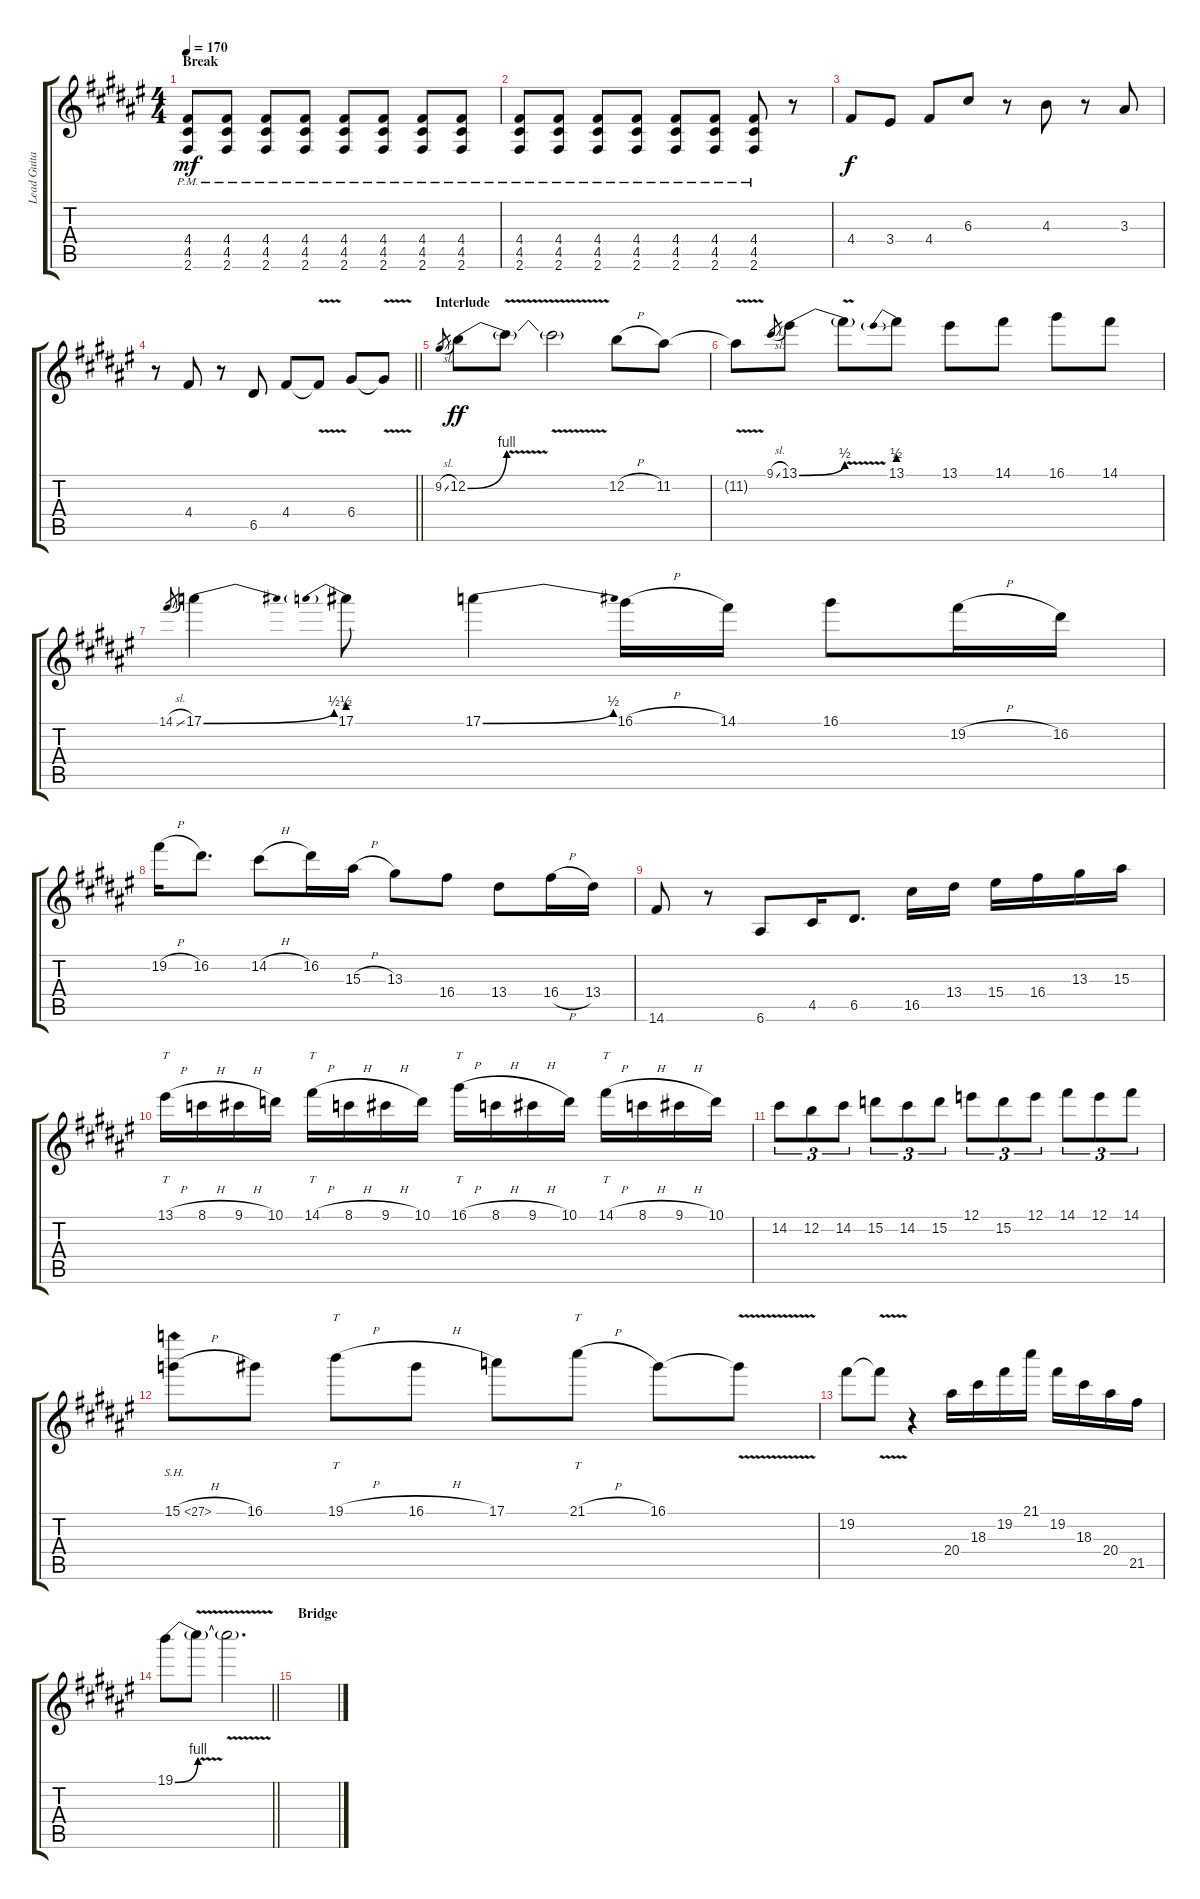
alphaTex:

\track ("Lead Guitar" "Lead Guita") {instrument overdrivenguitar}
\staff {score tabs}
\tuning (E4 B3 G3 D3 A2 E2) {hide}
\ts (4 4)
\section ("" "Break")
\tempo 170
\clef g2
\ks f#
(4.4{pm} 4.5{pm} 2.6{pm}).8{dy mf} (4.4{pm} 4.5{pm} 2.6{pm}).8 (4.4{pm} 4.5{pm} 2.6{pm}).8 (4.4{pm} 4.5{pm} 2.6{pm}).8 (4.4{pm} 4.5{pm} 2.6{pm}).8 (4.4{pm} 4.5{pm} 2.6{pm}).8 (4.4{pm} 4.5{pm} 2.6{pm}).8 (4.4{pm} 4.5{pm} 2.6{pm}).8 |
(4.4{pm} 4.5{pm} 2.6{pm}).8 (4.4{pm} 4.5{pm} 2.6{pm}).8 (4.4{pm} 4.5{pm} 2.6{pm}).8 (4.4{pm} 4.5{pm} 2.6{pm}).8 (4.4{pm} 4.5{pm} 2.6{pm}).8 (4.4{pm} 4.5{pm} 2.6{pm}).8 (4.4{pm} 4.5{pm} 2.6{pm}).8 r.8 |
4.4.8{dy f} 3.4.8 4.4.8 6.3.8 r.8 4.3.8 r.8 3.3.8 |
\barLineRight lightlight
r.8 4.4.8 r.8 6.5.8 4.4.8 4.4{v t}.8 6.4.8 6.4{v t}.8 |
\section ("" "Interlude")
9.2{sl}.8{gr} 12.2{be (bend 0 0 60 4)}.8{dy ff} 12.2{v t}.8 12.2{v t}.2 12.2{h}.8 11.2.8 |
11.2{v t}.8 9.1{sl}.8{gr} 13.1{be (bend 0 0 60 2)}.8 13.1{v t}.8 13.1{be (prebend 0 2 60 2)}.8 13.1.8 14.1.8 16.1.8 14.1.8 |
14.1{sl}.8{gr} 17.1{be (bend 0 0 60 2)}.4 17.1{be (prebend 0 2 60 2)}.8 17.1{be (bend 0 0 60 2)}.4 16.1{h}.16 14.1.16 16.1.8 19.2{h}.16 16.2.16 |
19.2{h}.16 16.2.8{d} 14.2{h}.8 16.2.16 15.3{h}.16 13.3.8 16.4.8 13.4.8 16.4{h}.16 13.4.16 |
14.6.8 r.8 6.6.8 4.5.16 6.5.8{d} 16.5.16 13.4.16 15.4.16 16.4.16 13.3.16 15.3.16 |
13.1{h}.16{tt} 8.1{h}.16 9.1{h}.16 10.1.16 14.1{h}.16{tt} 8.1{h}.16 9.1{h}.16 10.1.16 16.1{h}.16{tt} 8.1{h}.16 9.1{h}.16 10.1.16 14.1{h}.16{tt} 8.1{h}.16 9.1{h}.16 10.1.16 |
14.2.8{tu (3 2)} 12.2.8{tu (3 2)} 14.2.8{tu (3 2)} 15.2.8{tu (3 2)} 14.2.8{tu (3 2)} 15.2.8{tu (3 2)} 12.1.8{tu (3 2)} 15.2.8{tu (3 2)} 12.1.8{tu (3 2)} 14.1.8{tu (3 2)} 12.1.8{tu (3 2)} 14.1.8{tu (3 2)} |
15.1{sh 12 h}.8 16.1.8 19.1{h}.8{tt} 16.1{h}.8 17.1.8 21.1{h}.8{tt} 16.1.8 16.1{v t}.8 |
19.2.8 19.2{v t}.8 r.4 20.4.16 18.3.16 19.2.16 21.1.16 19.2.16 18.3.16 20.4.16 21.5.16 |
\barLineRight lightlight
19.1{be (bend 0 0 60 4)}.8 19.1{v t}.8 19.1{t}.2{d} |
\section ("" "Bridge")
